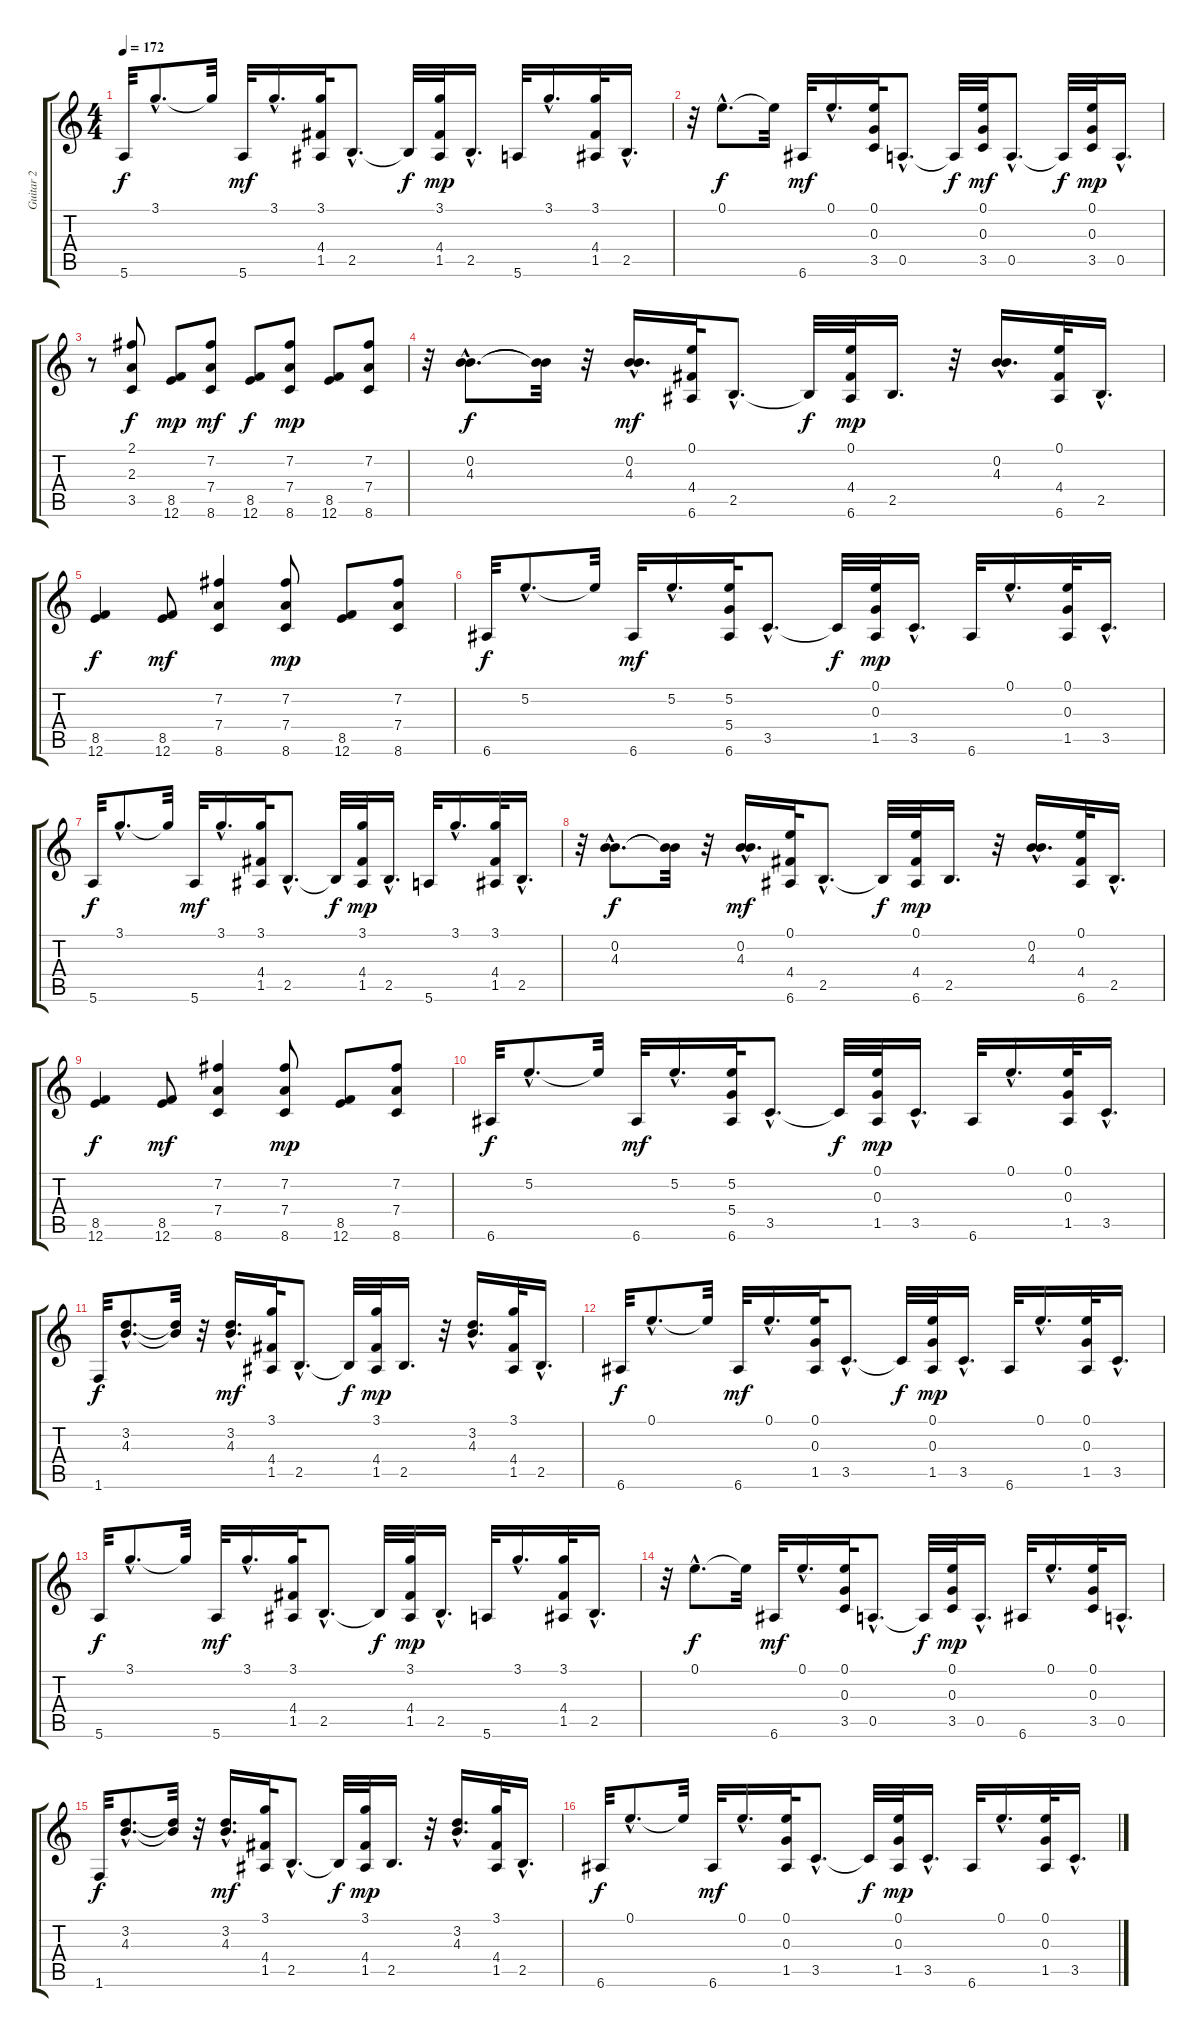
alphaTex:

\track ("Guitar 2" "Guitar 2") {instrument acousticguitarsteel}
\staff {score tabs}
\tuning (E4 B3 G3 D3 A2 E2) {hide}
\ts (4 4)
\tempo 172
\clef g2
\ks c
5.6.32{dy f} 3.1{hac}.8{d} 3.1{t}.32 5.6.32{dy mf} 3.1{hac}.16{d} (3.1 4.4 1.5).32 2.5{hac}.8{d} 2.5{t}.32{dy f} (3.1 4.4 1.5).32{dy mp} 2.5{hac}.16{d} 5.6.32 3.1{hac}.16{d} (3.1 4.4 1.5).32 2.5{hac}.16{d} |
r.32 0.1{hac}.8{d dy f} 0.1{t}.32 6.6.32{dy mf} 0.1{hac}.16{d} (0.1 0.3 3.5).32 0.5{hac}.8{d} 0.5{t}.32{dy f} (0.1 0.3 3.5).32{dy mf} 0.5{hac}.8{d} 0.5{t}.32{dy f} (0.1 0.3 3.5).32{dy mp} 0.5{hac}.16{d} |
r.8 (2.1 2.3 3.5).8{dy f} (8.5 12.6).8{dy mp} (7.2 7.4 8.6).8{dy mf} (8.5 12.6).8{dy f} (7.2 7.4 8.6).8{dy mp} (8.5 12.6).8 (7.2 7.4 8.6).8 |
r.32 (0.2{hac} 4.3{hac}).8{d dy f} (0.2{t} 4.3{t}).32 r.32 (0.2 4.3{hac}).16{d dy mf} (0.1 4.4 6.6).32 2.5{hac}.8{d} 2.5{t}.32{dy f} (0.1 4.4 6.6).32{dy mp} 2.5.16{d} r.32 (0.2 4.3{hac}).16{d} (0.1 4.4 6.6).32 2.5{hac}.16{d} |
(8.5 12.6).4{dy f} (8.5 12.6).8{dy mf} (7.2 7.4 8.6).4 (7.2 7.4 8.6).8{dy mp} (8.5 12.6).8 (7.2 7.4 8.6).8 |
6.6.32{dy f} 5.2{hac}.8{d} 5.2{t}.32 6.6.32{dy mf} 5.2{hac}.16{d} (5.2 5.4 6.6).32 3.5{hac}.8{d} 3.5{t}.32{dy f} (0.1 0.3 1.5).32{dy mp} 3.5{hac}.16{d} 6.6.32 0.1{hac}.16{d} (0.1 0.3 1.5).32 3.5{hac}.16{d} |
5.6.32{dy f} 3.1{hac}.8{d} 3.1{t}.32 5.6.32{dy mf} 3.1{hac}.16{d} (3.1 4.4 1.5).32 2.5{hac}.8{d} 2.5{t}.32{dy f} (3.1 4.4 1.5).32{dy mp} 2.5{hac}.16{d} 5.6.32 3.1{hac}.16{d} (3.1 4.4 1.5).32 2.5{hac}.16{d} |
r.32 (0.2{hac} 4.3{hac}).8{d dy f} (0.2{t} 4.3{t}).32 r.32 (0.2 4.3{hac}).16{d dy mf} (0.1 4.4 6.6).32 2.5{hac}.8{d} 2.5{t}.32{dy f} (0.1 4.4 6.6).32{dy mp} 2.5.16{d} r.32 (0.2 4.3{hac}).16{d} (0.1 4.4 6.6).32 2.5{hac}.16{d} |
(8.5 12.6).4{dy f} (8.5 12.6).8{dy mf} (7.2 7.4 8.6).4 (7.2 7.4 8.6).8{dy mp} (8.5 12.6).8 (7.2 7.4 8.6).8 |
6.6.32{dy f} 5.2{hac}.8{d} 5.2{t}.32 6.6.32{dy mf} 5.2{hac}.16{d} (5.2 5.4 6.6).32 3.5{hac}.8{d} 3.5{t}.32{dy f} (0.1 0.3 1.5).32{dy mp} 3.5{hac}.16{d} 6.6.32 0.1{hac}.16{d} (0.1 0.3 1.5).32 3.5{hac}.16{d} |
1.6.32{dy f} (3.2{hac} 4.3{hac}).8{d} (3.2{t} 4.3{t}).32 r.32 (3.2{hac} 4.3).16{d dy mf} (3.1 4.4 1.5).32 2.5{hac}.8{d} 2.5{t}.32{dy f} (3.1 4.4 1.5).32{dy mp} 2.5.16{d} r.32 (3.2{hac} 4.3).16{d} (3.1 4.4 1.5).32 2.5{hac}.16{d} |
6.6.32{dy f} 0.1{hac}.8{d} 0.1{t}.32 6.6.32{dy mf} 0.1{hac}.16{d} (0.1 0.3 1.5).32 3.5{hac}.8{d} 3.5{t}.32{dy f} (0.1 0.3 1.5).32{dy mp} 3.5{hac}.16{d} 6.6.32 0.1{hac}.16{d} (0.1 0.3 1.5).32 3.5{hac}.16{d} |
5.6.32{dy f} 3.1{hac}.8{d} 3.1{t}.32 5.6.32{dy mf} 3.1{hac}.16{d} (3.1 4.4 1.5).32 2.5{hac}.8{d} 2.5{t}.32{dy f} (3.1 4.4 1.5).32{dy mp} 2.5{hac}.16{d} 5.6.32 3.1{hac}.16{d} (3.1 4.4 1.5).32 2.5{hac}.16{d} |
r.32 0.1{hac}.8{d dy f} 0.1{t}.32 6.6.32{dy mf} 0.1{hac}.16{d} (0.1 0.3 3.5).32 0.5{hac}.8{d} 0.5{t}.32{dy f} (0.1 0.3 3.5).32{dy mp} 0.5{hac}.16{d} 6.6.32 0.1{hac}.16{d} (0.1 0.3 3.5).32 0.5{hac}.16{d} |
1.6.32{dy f} (3.2{hac} 4.3{hac}).8{d} (3.2{t} 4.3{t}).32 r.32 (3.2{hac} 4.3).16{d dy mf} (3.1 4.4 1.5).32 2.5{hac}.8{d} 2.5{t}.32{dy f} (3.1 4.4 1.5).32{dy mp} 2.5.16{d} r.32 (3.2{hac} 4.3).16{d} (3.1 4.4 1.5).32 2.5{hac}.16{d} |
6.6.32{dy f} 0.1{hac}.8{d} 0.1{t}.32 6.6.32{dy mf} 0.1{hac}.16{d} (0.1 0.3 1.5).32 3.5{hac}.8{d} 3.5{t}.32{dy f} (0.1 0.3 1.5).32{dy mp} 3.5{hac}.16{d} 6.6.32 0.1{hac}.16{d} (0.1 0.3 1.5).32 3.5{hac}.16{d}
